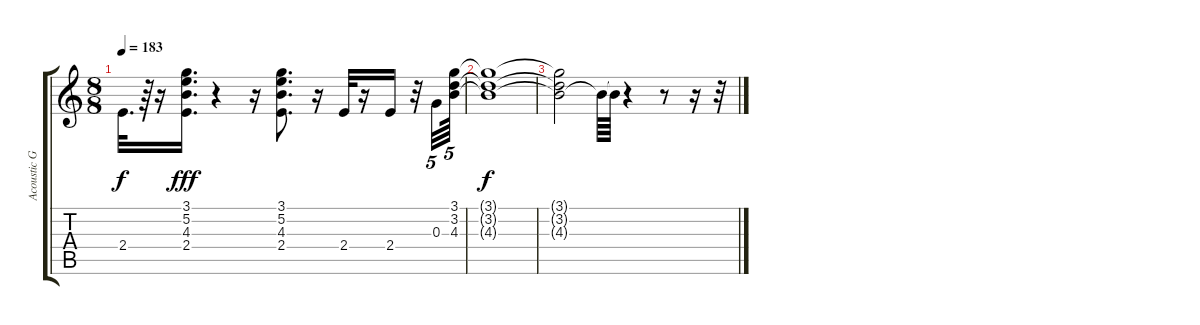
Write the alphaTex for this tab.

\track ("Acoustic Guitar" "Acoustic G") {instrument acousticguitarsteel}
\staff {score tabs}
\tuning (E4 B3 G3 D3 A2 E2) {hide}
\ts (8 8)
\tempo 183
\clef g2
\ks c
2.4{t}.32{d dy f} r.64 r.16 (3.1 5.2 4.3 2.4).16{d dy fff} r.4 r.16 (3.1 5.2 4.3 2.4).8{d} r.16 2.4.32 r.16 2.4.16 r.32 0.3.32{tu (5 4)} (3.1 3.2 4.3).64{tu (5 4)} |
(3.1{t} 3.2{t} 4.3{t}).1{dy f} |
(3.1{t} 3.2{t} 4.3{t}).2 4.3{t}.64 4.3{t}.64 r.4 r.8 r.16 r.32
